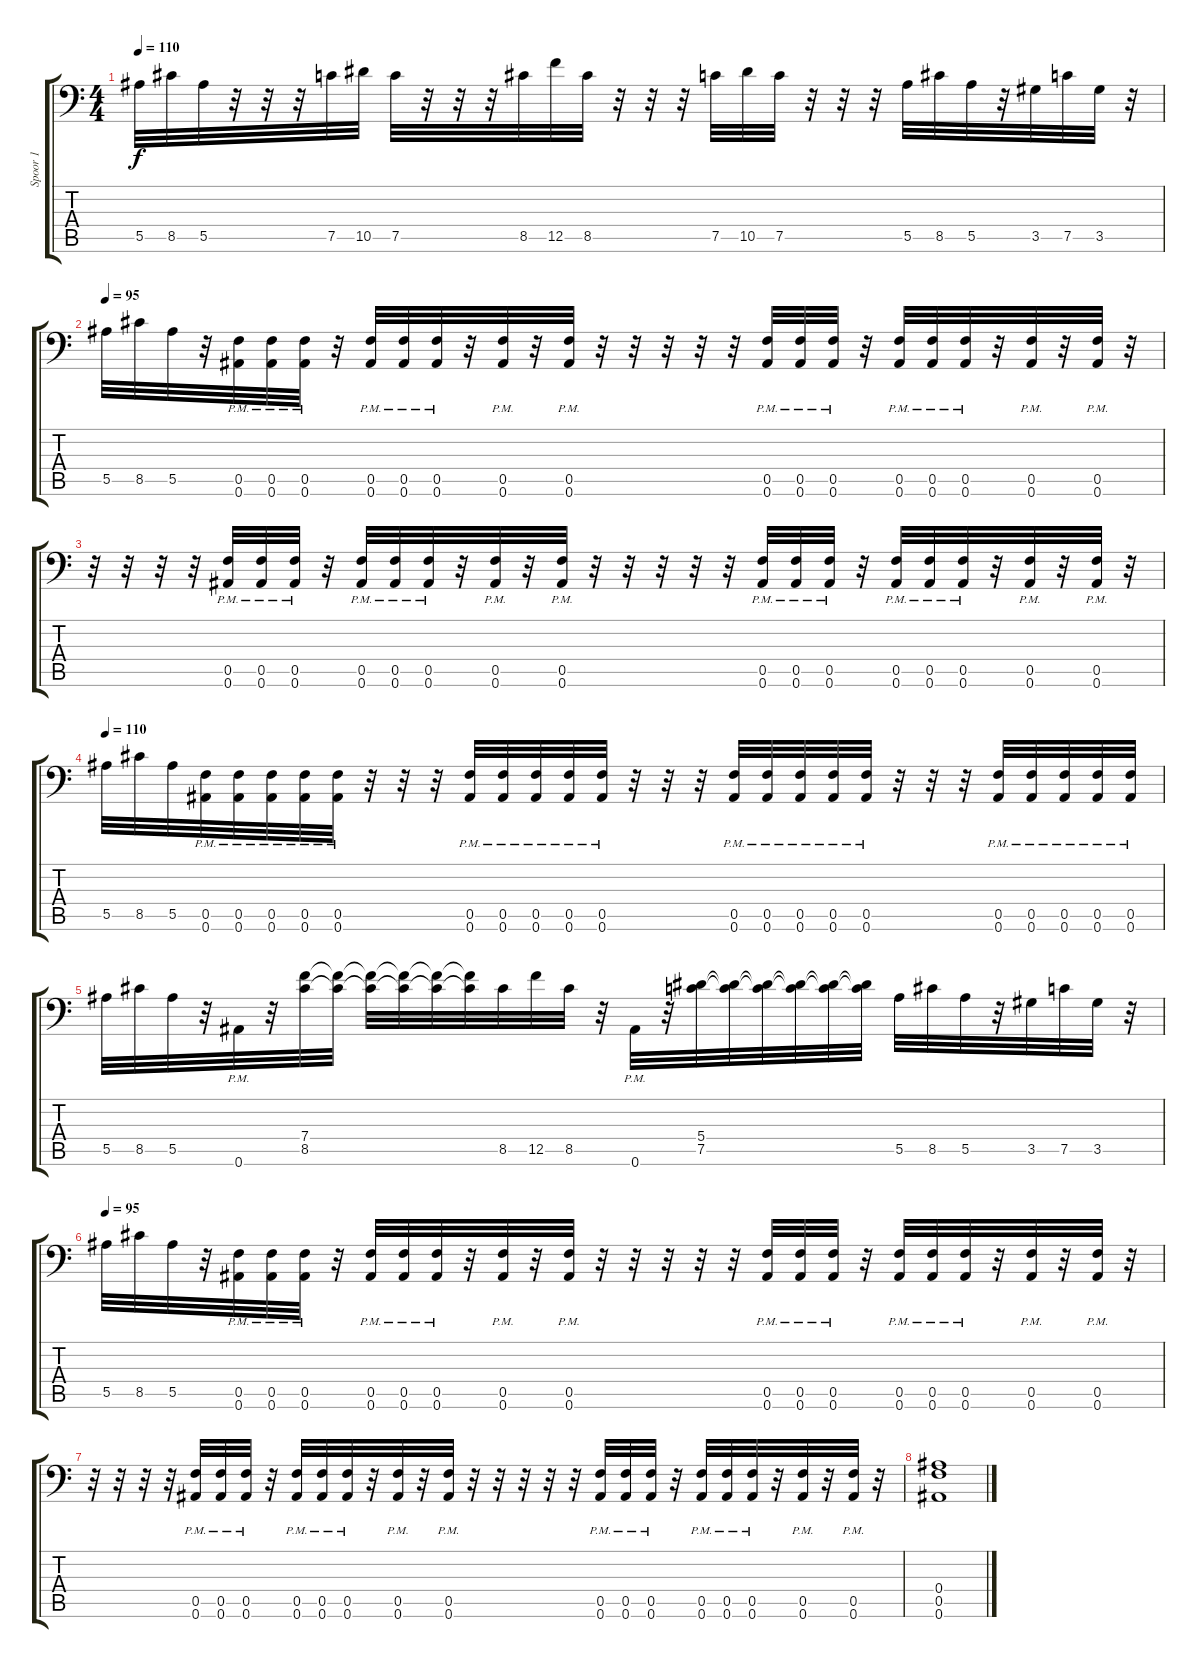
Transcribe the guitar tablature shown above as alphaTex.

\track ("Spoor 1" "Spoor 1") {instrument distortionguitar}
\staff {score tabs}
\tuning (C4 G3 Eb3 Bb2 F2 Bb1) {hide}
\ts (4 4)
\tempo 110
\clef f4
\ks c
5.5.32{dy f} 8.5.32 5.5.32 r.32 r.32 r.32 7.5.32 10.5.32 7.5.32 r.32 r.32 r.32 8.5.32 12.5.32 8.5.32 r.32 r.32 r.32 7.5.32 10.5.32 7.5.32 r.32 r.32 r.32 5.5.32 8.5.32 5.5.32 r.32 3.5.32 7.5.32 3.5.32 r.32 |
\tempo 95
5.5.32 8.5.32 5.5.32 r.32 (0.5{pm} 0.6{pm}).32 (0.5{pm} 0.6{pm}).32 (0.5{pm} 0.6{pm}).32 r.32 (0.5{pm} 0.6{pm}).32 (0.5{pm} 0.6{pm}).32 (0.5{pm} 0.6{pm}).32 r.32 (0.5{pm} 0.6{pm}).32 r.32 (0.5{pm} 0.6{pm}).32 r.32 r.32 r.32 r.32 r.32 (0.5{pm} 0.6{pm}).32 (0.5{pm} 0.6{pm}).32 (0.5{pm} 0.6{pm}).32 r.32 (0.5{pm} 0.6{pm}).32 (0.5{pm} 0.6{pm}).32 (0.5{pm} 0.6{pm}).32 r.32 (0.5{pm} 0.6{pm}).32 r.32 (0.5{pm} 0.6{pm}).32 r.32 |
r.32 r.32 r.32 r.32 (0.5{pm} 0.6{pm}).32 (0.5{pm} 0.6{pm}).32 (0.5{pm} 0.6{pm}).32 r.32 (0.5{pm} 0.6{pm}).32 (0.5{pm} 0.6{pm}).32 (0.5{pm} 0.6{pm}).32 r.32 (0.5{pm} 0.6{pm}).32 r.32 (0.5{pm} 0.6{pm}).32 r.32 r.32 r.32 r.32 r.32 (0.5{pm} 0.6{pm}).32 (0.5{pm} 0.6{pm}).32 (0.5{pm} 0.6{pm}).32 r.32 (0.5{pm} 0.6{pm}).32 (0.5{pm} 0.6{pm}).32 (0.5{pm} 0.6{pm}).32 r.32 (0.5{pm} 0.6{pm}).32 r.32 (0.5{pm} 0.6{pm}).32 r.32 |
\tempo 110
5.5.32 8.5.32 5.5.32 (0.5{pm} 0.6{pm}).32 (0.5{pm} 0.6{pm}).32 (0.5{pm} 0.6{pm}).32 (0.5{pm} 0.6{pm}).32 (0.5{pm} 0.6{pm}).32 r.32 r.32 r.32 (0.5{pm} 0.6{pm}).32 (0.5{pm} 0.6{pm}).32 (0.5{pm} 0.6{pm}).32 (0.5{pm} 0.6{pm}).32 (0.5{pm} 0.6{pm}).32 r.32 r.32 r.32 (0.5{pm} 0.6{pm}).32 (0.5{pm} 0.6{pm}).32 (0.5{pm} 0.6{pm}).32 (0.5{pm} 0.6{pm}).32 (0.5{pm} 0.6{pm}).32 r.32 r.32 r.32 (0.5{pm} 0.6{pm}).32 (0.5{pm} 0.6{pm}).32 (0.5{pm} 0.6{pm}).32 (0.5{pm} 0.6{pm}).32 (0.5{pm} 0.6{pm}).32 |
5.5.32 8.5.32 5.5.32 r.32 0.6{pm}.32 r.32 (7.4 8.5).32 (7.4{t} 8.5{t}).32 (7.4{t} 8.5{t}).32 (7.4{t} 8.5{t}).32 (7.4{t} 8.5{t}).32 (7.4{t} 8.5{t}).32 8.5.32 12.5.32 8.5.32 r.32 0.6{pm}.32 r.32 (5.4 7.5).32 (5.4{t} 7.5{t}).32 (5.4{t} 7.5{t}).32 (5.4{t} 7.5{t}).32 (5.4{t} 7.5{t}).32 (5.4{t} 7.5{t}).32 5.5.32 8.5.32 5.5.32 r.32 3.5.32 7.5.32 3.5.32 r.32 |
\tempo 95
5.5.32 8.5.32 5.5.32 r.32 (0.5{pm} 0.6{pm}).32 (0.5{pm} 0.6{pm}).32 (0.5{pm} 0.6{pm}).32 r.32 (0.5{pm} 0.6{pm}).32 (0.5{pm} 0.6{pm}).32 (0.5{pm} 0.6{pm}).32 r.32 (0.5{pm} 0.6{pm}).32 r.32 (0.5{pm} 0.6{pm}).32 r.32 r.32 r.32 r.32 r.32 (0.5{pm} 0.6{pm}).32 (0.5{pm} 0.6{pm}).32 (0.5{pm} 0.6{pm}).32 r.32 (0.5{pm} 0.6{pm}).32 (0.5{pm} 0.6{pm}).32 (0.5{pm} 0.6{pm}).32 r.32 (0.5{pm} 0.6{pm}).32 r.32 (0.5{pm} 0.6{pm}).32 r.32 |
r.32 r.32 r.32 r.32 (0.5{pm} 0.6{pm}).32 (0.5{pm} 0.6{pm}).32 (0.5{pm} 0.6{pm}).32 r.32 (0.5{pm} 0.6{pm}).32 (0.5{pm} 0.6{pm}).32 (0.5{pm} 0.6{pm}).32 r.32 (0.5{pm} 0.6{pm}).32 r.32 (0.5{pm} 0.6{pm}).32 r.32 r.32 r.32 r.32 r.32 (0.5{pm} 0.6{pm}).32 (0.5{pm} 0.6{pm}).32 (0.5{pm} 0.6{pm}).32 r.32 (0.5{pm} 0.6{pm}).32 (0.5{pm} 0.6{pm}).32 (0.5{pm} 0.6{pm}).32 r.32 (0.5{pm} 0.6{pm}).32 r.32 (0.5{pm} 0.6{pm}).32 r.32 |
(0.4 0.5 0.6).1
